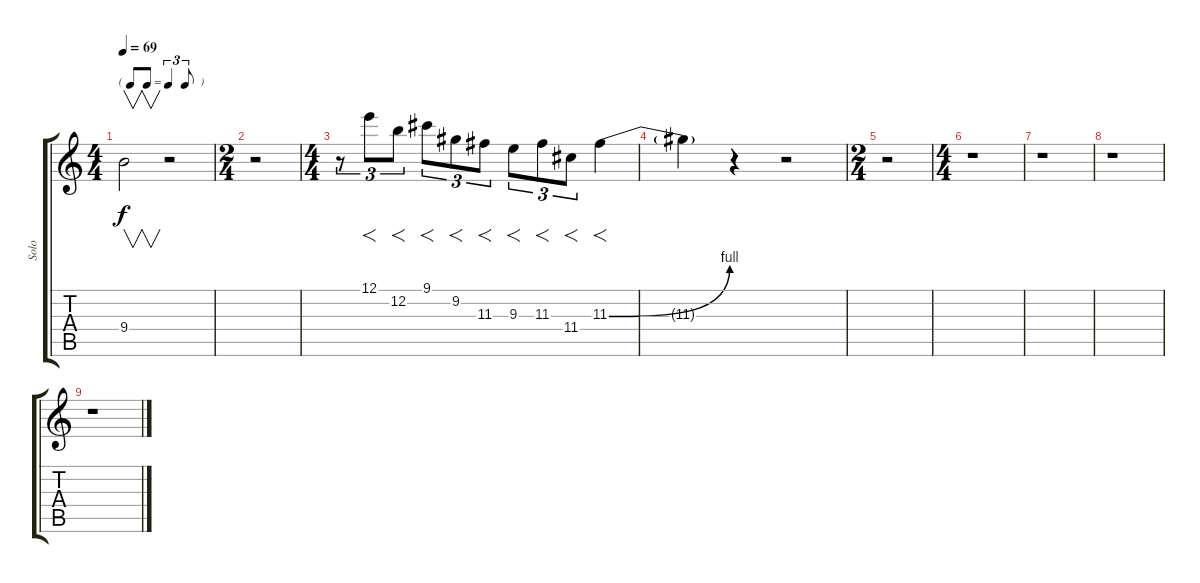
\track ("Solo" "Solo") {instrument distortionguitar}
\staff {score tabs}
\tuning (E4 B3 G3 D3 A2 E2) {hide}
\ts (4 4)
\tf triplet8th
\tempo 69
\clef g2
\ks c
9.4.2{v dy f} r.2 |
\ts (2 4)
r.2 |
\ts (4 4)
r.8{tu (3 2)} 12.1.8{f tu (3 2)} 12.2.8{f tu (3 2)} 9.1.8{f tu (3 2)} 9.2.8{f tu (3 2)} 11.3.8{f tu (3 2)} 9.3.8{f tu (3 2)} 11.3.8{f tu (3 2)} 11.4.8{f tu (3 2)} 11.3{be (bend 0 0 60 4)}.4{f} |
11.3{t}.4 r.4 r.2 |
\ts (2 4)
r.2 |
\ts (4 4)
r.1 |
r.1 |
r.1 |
r.1
